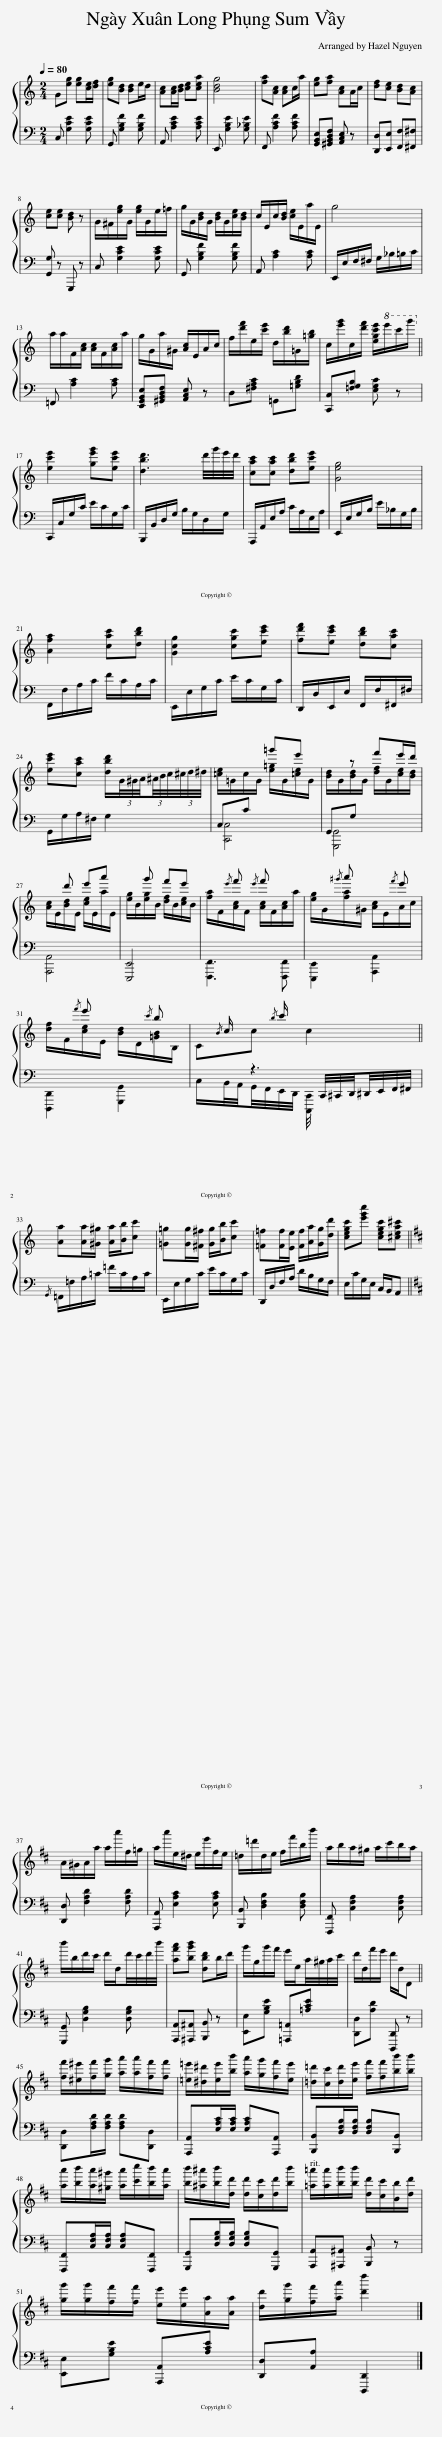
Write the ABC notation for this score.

X:1
%%score { ( 1 3 ) | ( 2 4 ) }
L:1/8
Q:1/4=80
M:2/4
I:linebreak $
K:C
V:1 treble
V:3 treble
V:2 bass
V:4 bass
V:1
 G[eg] [eg][ce]/[df]/ | [eg][Bd] [Bd]e/d/ | [Ac][Ac]/[Bd]/ [ce][cea] | [Bdg]4 | [fa][Ac] [Ac]c/a/ | %5
 [eg][fa] [Ac]A/c/ | [df][ce] [Bd][Ac] |$ [ce][ce] [Bd] z | G/^F/[eg]/G/ [eg]/G/e/=f/ | g/G/[Bd]/G/ [Bd]/G/[ce]/[Bd]/ | %10
 c/E/c/[Bd]/ [ce]/E/a/E/ | g4 |$ a/a/F/[Ac]/ [Ac]/F/[Ac]/a/ | g/G/a/^G/ [Ac]/E/A/c/ | f/[d'f']/e/[c'e']/ d/[bd']/=G/[=gb]/ | %15
 c/[e'g']/c/[d'f']/ [egc'e']/!8va(!e''/c''/!8va)!g'/ ||$ [ec'e']2 [ge'g'][ec'e'] | [dbd']3 d'/4g'/4e'/4d'/4 | [cac'][cac'] [dbd'][ec'e'] | [Geg]4 |$ %20
 [Afa]2 [cac'][dbd'] | [Gcg]2 [cgc'][ec'e'] | [fd'f'][ec'e'] [dbd'][cac'] |$ [ec'e'][cac'] [dbd']/(3G/4^G/4A/4(3^A/4B/4c/4(3^c/4d/4^d/4 | [=ce]/=G/c/G/ =g'e' | %25
 x/ x/ z f'e'/d'/ |$ x d' e'a' | x g' f'e' | x{/e'} f'{/e'} f' x | x{/^g'} a' x{/f'} e' |$ %30
 x{/f'} e' x{/c'} b | x/{/B} c/ x/{/b} c'/ x2 ||$ [Aa][Aa]/[^G^g]/ [Aa]/[Bb]/[cc'] | [=G=g][Gg]/[^F^f]/ [Gg]/[Bb]/[cc'] | [=F=f][Ff]/[Ee]/ [Ff]/[Aa]/[Gg]/[dd']/ | %35
 [cegc'][e'g'c''] [cegc'][^cea^c'] ||$[K:D] A/^G/A/a/ a/a'/f/=g/ | a/a'/e/^d/ e/e'/f/e/ | =d/=d'/d/e/ f/f'/b/b'/ | a/b/a/^g/ a/c'/b/a/ |$ %40
 b'/b/d'/c'/ d'/d/d'/4c'/4d'/4b'/4 | [af'a'][bg'b'] [dbd']b/d'/ | g'/g/g'/f'/ e'/e/a/4^g/4a/4c'/4 | d'/d/f'/e'/ d'/d/D ||$ [ff']/[^e^e']/[ff']/[gg']/ [aa']/[aa']/[ff']/[ff']/ | %45
 [=e=e']/[^d^d']/[ee']/[bb']/ [aa']/[gg']/[ff']/[ee']/ | [=d=d']/[cc']/[dd']/[ee']/ [ff']/[ff']/[bb']/[bb']/ |$ [aa']/[bb']/[aa']/[^g^g']/ [aa']/[c'c'']/[bb']/[aa']/ | [bb']/[^a^a']/[bb']/[dd']/ [dd']/[cc']/[dd']/[bb']/ | [=a=a']/[aa']/[bb']/[bb']/ [dd']/[cc']/[Bb]/[dd']/ |$ %50
 [gg']/[gg']/[ff']/[ff']/ [ee']/[ee']/[Aa]/[Aa]/ | [dd']/[gg']/[ff']/[aa']/ [d'd'']2 |] %52
V:2
 C, [G,CE]2 [G,CE] | G,, [G,B,F]2 [G,B,F] | A,, [A,CE]2 [A,CE] | E,, [G,B,E]2 [G,_B,E] | F,, [A,CF]2 [A,CF] | %5
 [G,,B,,E,][^G,,B,,D,F,] [A,,C,E,] z | [D,,D,][E,,E,] [F,,F,][^F,,^F,] |$ [G,,G,] z G,,, z | C, [G,CE]2 [G,CE] | G,, [G,B,F]2 [G,B,F] | %10
 A,, [A,C]2 [A,C] | E,,/E,/F,/^F,/ G,/_B,/=B,/C/ |$ =F,, [A,C]2 [A,C] | [E,,G,,B,,E,][^G,,B,,D,F,] [A,,C,E,] z | D,[^F,A,C] =G,,[=G,B,D] | %15
 [C,,C,][=F,G,B,] [E,G,C] z ||$ C,,/C,/G,/C/ E/C/G,/C/ | B,,,/B,,/D,/G,/ B,/G,/D,/G,/ | A,,,/A,,/E,/A,/ C/A,/E,/A,/ | E,,/E,/G,/B,/ E/_B,/G,/B,/ |$ %20
 F,,/F,/A,/C/ F/C/A,/C/ | E,,/E,/G,/C/ E/C/G,/C/ | D,,/D,/E,,/E,/ F,,/F,/^F,,/^F,/ |$ G,,/G,/A,/^F,/ G,2 | C,C x x | %25
 G,,G, x x |$ x x x x | [E,,,E,,]4 | x x x x | x x x x |$ %30
 x x x x | [xxx] z/4 x C,,/4^C,,/4D,,/4^D,,/4E,,/4F,,/4^F,,/4 ||${/G,,} =F,,/=F,/A,/=C/ =F/C/A,/C/ | E,,/E,/G,/C/ E/C/G,/C/ | D,,/D,/F,/A,/ D/B,/G,/F,/ | %35
 E,/C/G,/E,/ C,/B,,/A,, ||$[K:D] [D,,D,] [F,A,D]2 [F,A,D] | [A,,,A,,] [E,A,C]2 [E,A,C] | [B,,,B,,] [D,F,B,]2 [D,F,B,] | [F,,,F,,] [C,F,A,]2 [C,F,A,] |$ %40
 [G,,,G,,] [D,G,B,]2 [D,G,B,] | [A,,,A,,][^A,,,^A,,] [B,,,B,,] z | [E,,E,][G,B,E] [=A,,,=A,,][=A,CE] | [D,,D,][A,D] [D,,,D,,] z ||$ [D,,D,][F,A,D]/[F,A,D]/ [F,A,D][D,,D,] | %45
 [A,,,A,,][E,A,C]/[E,A,C]/ [E,A,C][A,,,A,,] | [B,,,B,,][D,F,B,]/[D,F,B,]/ [D,F,B,][B,,,B,,] |$ [F,,,F,,][C,F,A,]/[C,F,A,]/ [C,F,A,][F,,,F,,] | [G,,,G,,][D,G,B,]/[D,G,B,]/ [D,G,B,][G,,,G,,] | [A,,,A,,][^A,,,^A,,] [B,,,B,,] z |$ %50
 [E,,E,][G,B,E] [A,,,A,,][A,CE] | [D,,D,][A,,A,] [D,,,D,,]2 |] %52
V:3
 x4 | x4 | x4 | x4 | x4 | %5
 x4 | x4 |$ x4 | x4 | x4 | %10
 x4 | x4 |$ x4 | x4 | x4 | %15
 x5/2!8va(! x!8va)! x/ ||$ x4 | x4 | x4 | x4 |$ %20
 x4 | x4 | x4 |$ x4 | x2 [e=g]/G/[=ce]/G/ | %25
 [Bd]/G/[Bd]/G/ [df]/G/[ce]/[Bd]/ |$ [Ac]/E/[Bd]/E/ [ce]/E/a/E/ | [eg]/B/[eg]/B/ [df]/B/[ce]/B/ | [fa]/F/[Ac]/F/ [Ac]/F/[Ac]/a/ | [eg]/G/[fa]/^G/ [Ac]/E/A/c/ |$ %30
 [df]/F/[ce]/E/ [Bd]/D/[=GB]/B,/ | Cc c2 ||$ x4 | x4 | x4 | %35
 x4 ||$[K:D] x4 | x4 | x4 | x4 |$ %40
 x4 | x4 | x4 | x4 ||$ x4 | %45
 x4 | x4 |$ x4 | x4 | x4 |$ %50
 x4 | x4 |] %52
V:4
 x4 | x4 | x4 | x4 | x4 | %5
 x4 | x4 |$ x4 | x4 | x4 | %10
 x4 | x4 |$ x4 | x4 | x4 | %15
 x4 ||$ x4 | x4 | x4 | x4 |$ %20
 x4 | x4 | x4 |$ x4 | [C,,C,]4 | %25
 [G,,,G,,]4 |$ [A,,,A,,]4 | x4 | [F,,,F,,]3 [F,,,F,,] | [E,,,E,,]2 [A,,,A,,]2 |$ %30
 [D,,,D,,]2 [G,,,G,,]2 | C,/B,,/4A,,/4G,,/4F,,/4E,,/4D,,/4 [C,,,C,,]/4 x/ x x/4 ||$ x4 | x4 | x4 | %35
 x4 ||$[K:D] x4 | x4 | x4 | x4 |$ %40
 x4 | x4 | x4 | x4 ||$ x4 | %45
 x4 | x4 |$ x4 | x4 | x4 |$ %50
 x4 | x4 |] %52
